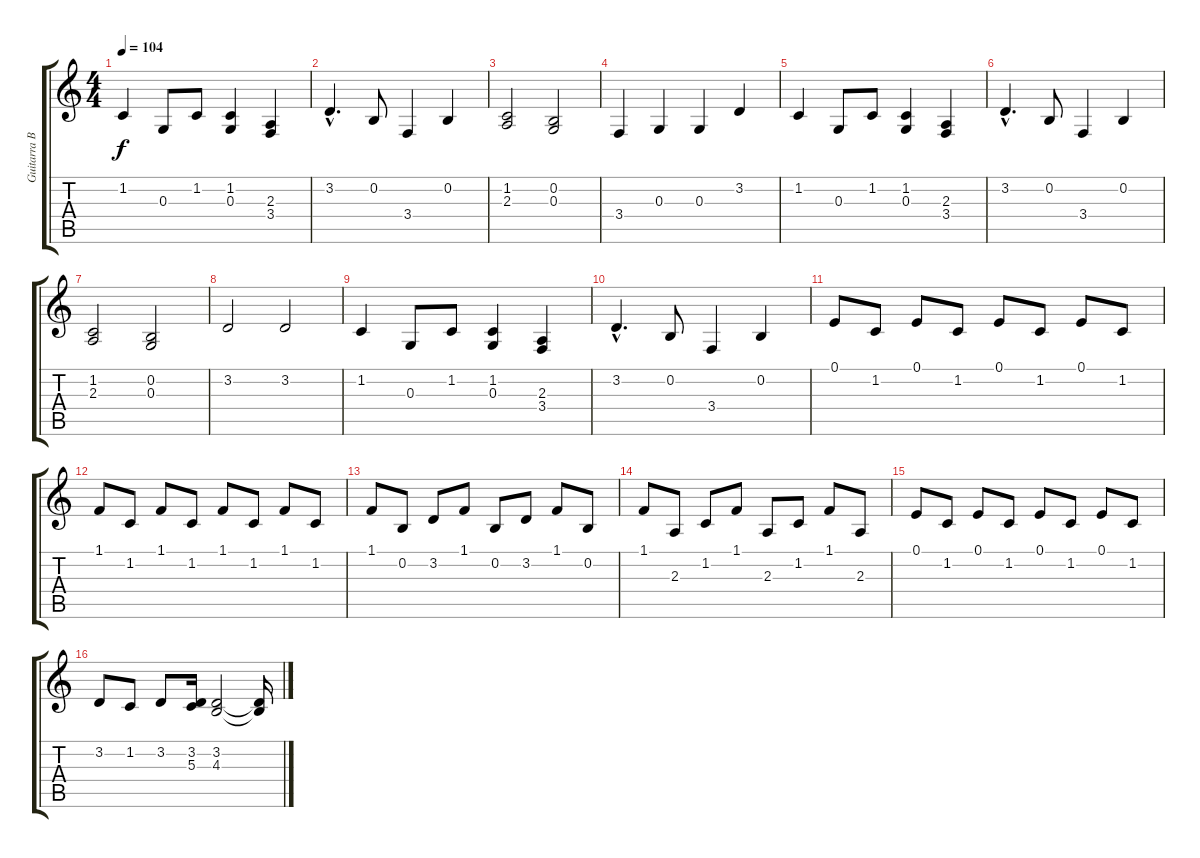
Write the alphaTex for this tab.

\track ("Guitarra Baja" "Guitarra B") {instrument acousticgrandpiano}
\staff {score tabs}
\tuning (E4 B3 G3 D3 A2 E2) {hide}
\ts (4 4)
\tempo 104
\clef g2
\ks c
1.2.4{dy f instrument acousticgrandpiano} 0.3.8 1.2.8 (1.2 0.3).4 (2.3 3.4).4 |
3.2{hac}.4{d} 0.2.8 3.4.4 0.2.4 |
(1.2 2.3).2 (0.2 0.3).2 |
3.4.4 0.3.4 0.3.4 3.2.4 |
1.2.4 0.3.8 1.2.8 (1.2 0.3).4 (2.3 3.4).4 |
3.2{hac}.4{d} 0.2.8 3.4.4 0.2.4 |
(1.2 2.3).2 (0.2 0.3).2 |
3.2.2 3.2.2 |
1.2.4 0.3.8 1.2.8 (1.2 0.3).4 (2.3 3.4).4 |
3.2{hac}.4{d} 0.2.8 3.4.4 0.2.4 |
0.1.8 1.2.8 0.1.8 1.2.8 0.1.8 1.2.8 0.1.8 1.2.8 |
1.1.8 1.2.8 1.1.8 1.2.8 1.1.8 1.2.8 1.1.8 1.2.8 |
1.1.8 0.2.8 3.2.8 1.1.8 0.2.8 3.2.8 1.1.8 0.2.8 |
1.1.8 2.3.8 1.2.8 1.1.8 2.3.8 1.2.8 1.1.8 2.3.8 |
0.1.8 1.2.8 0.1.8 1.2.8 0.1.8 1.2.8 0.1.8 1.2.8 |
3.2.8 1.2.8 3.2.8 (3.2 5.3).16 (3.2 4.3).2 (3.2{t} 4.3{t}).16
